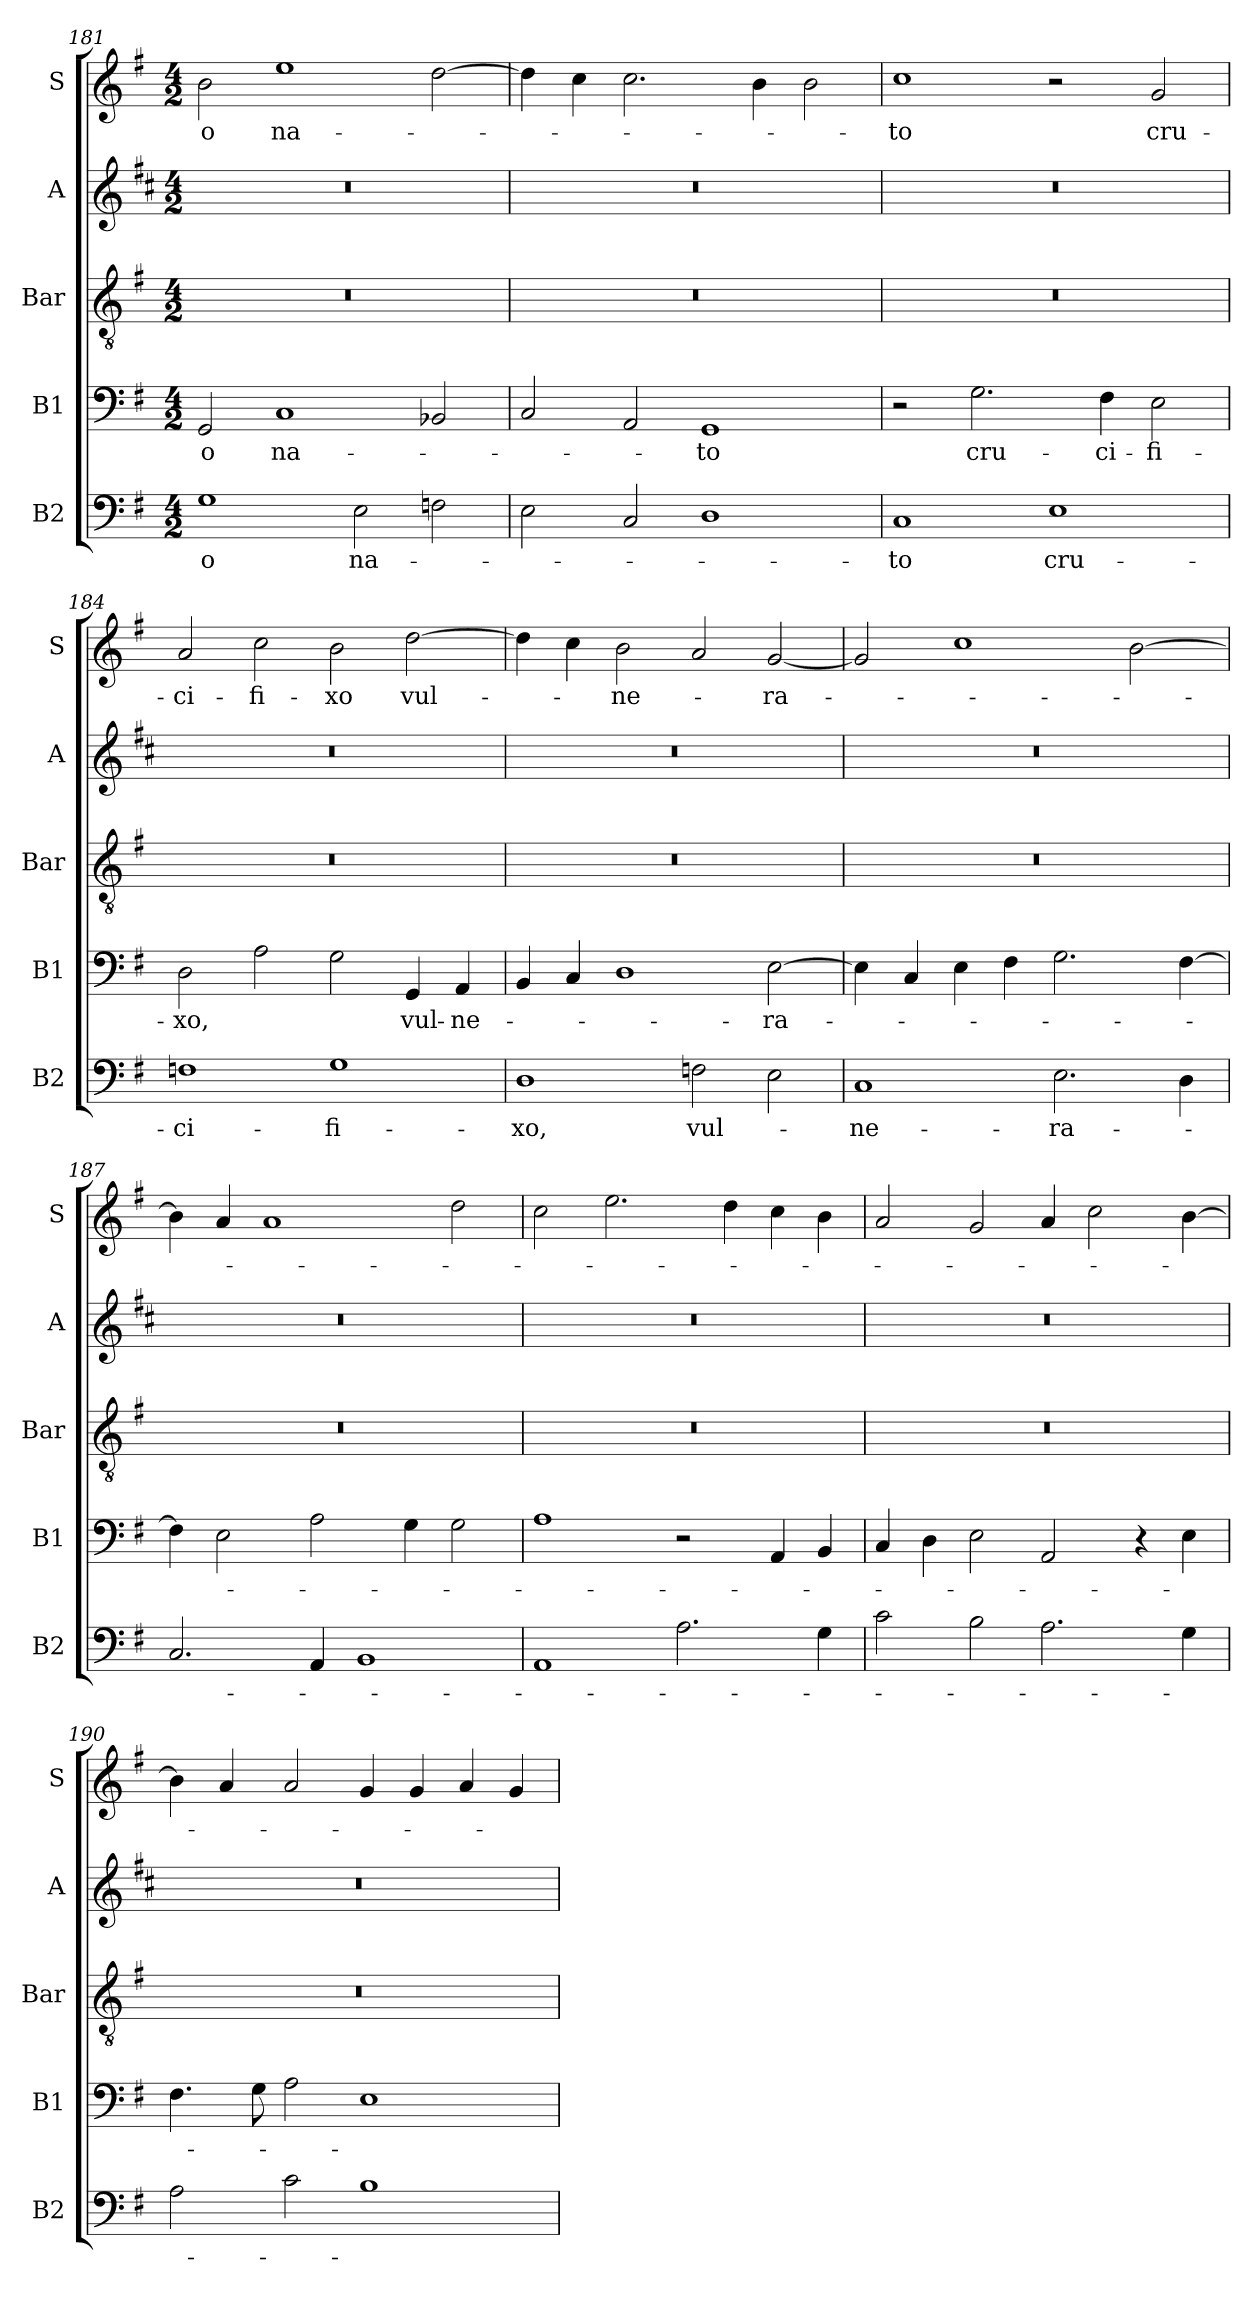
**kern	**text	**kern	**text	**kern	**kern	**kern	**text
*part5	*part5	*part4	*part4	*part3	*part2	*part1	*part1
*staff5	*staff5	*staff4	*staff4	*staff3	*staff2	*staff1	*staff1
*I"B2	*	*I"B1	*	*I"Bar	*I"A	*I"S	*
*I'B2	*	*I'B1	*	*I'Bar	*I'A	*I'S	*
*clefF4	*	*clefF4	*	*clefGv2	*clefG2	*clefG2	*
*	*	*	*	*	*ITrd4c7	*	*
*k[f#]	*	*k[f#]	*	*k[f#]	*k[f#]	*k[f#]	*
*M4/2	*	*M4/2	*	*M4/2	*M4/2	*M4/2	*
=181	=181	=181	=181	=181	=181	=181	=181
!	!LO:LY:b	!	!LO:LY:b	!	!	!	!LO:LY:b
1G	-o	2GG/	-o	0r	0r	2b\	-o
!	!	!	!LO:LY:b	!	!	!	!LO:LY:b
.	.	1C	na-	.	.	1ee	na-
!	!LO:LY:b	!	!	!	!	!	!
2E\	na-	.	.	.	.	.	.
2Fn\	.	2BB-i/	.	.	.	[2dd\	.
=182	=182	=182	=182	=182	=182	=182	=182
2E\	.	2C/	.	0r	0r	4dd\]	.
.	.	.	.	.	.	4cc\	.
2C/	.	2AA/	.	.	.	2.cc\	.
!	!	!	!LO:LY:b	!	!	!	!
1D	.	1GG	-to	.	.	.	.
.	.	.	.	.	.	4b\	.
.	.	.	.	.	.	2b\	.
=183	=183	=183	=183	=183	=183	=183	=183
!	!LO:LY:b	!	!	!	!	!	!LO:LY:b
1C	-to	2r	.	0r	0r	1cc	-to
!	!	!	!LO:LY:b	!	!	!	!
.	.	2.G\	cru-	.	.	.	.
!	!LO:LY:b	!	!	!	!	!	!
1E	cru-	.	.	.	.	2r	.
!	!	!	!LO:LY:b	!	!	!	!
.	.	4F#\	-ci-	.	.	.	.
!	!	!	!LO:LY:b	!	!	!	!LO:LY:b
.	.	2E\	-fi-	.	.	2g/	cru-
!!LO:LB:g=z
=184	=184	=184	=184	=184	=184	=184	=184
!	!LO:LY:b	!	!LO:LY:b	!	!	!	!LO:LY:b
1Fn	-ci-	2D\	-xo,	0r	0r	2a/	-ci-
!	!	!	!	!	!	!	!LO:LY:b
.	.	2A\	.	.	.	2cc\	-fi-
!	!LO:LY:b	!	!	!	!	!	!LO:LY:b
1G	-fi-	2G\	.	.	.	2b\	-xo
!	!	!	!LO:LY:b	!	!	!	!LO:LY:b
.	.	4GG/	vul-	.	.	[2dd\	vul-
!	!	!	!LO:LY:b	!	!	!	!
.	.	4AA/	-ne-	.	.	.	.
=185	=185	=185	=185	=185	=185	=185	=185
!	!LO:LY:b	!	!	!	!	!	!
1D	-xo,	4BB/	.	0r	0r	4dd\]	.
.	.	4C/	.	.	.	4cc\	.
!	!	!	!	!	!	!	!LO:LY:b
.	.	1D	.	.	.	2b\	-ne-
!	!LO:LY:b	!	!	!	!	!	!
2Fn\	vul-	.	.	.	.	2a/	.
!	!	!	!LO:LY:b	!	!	!	!LO:LY:b
2E\	.	[2E\	-ra-	.	.	[2g/	-ra-
=186	=186	=186	=186	=186	=186	=186	=186
!	!LO:LY:b	!	!	!	!	!	!
1C	-ne-	4E\]	.	0r	0r	2g/]	.
.	.	4C/	.	.	.	.	.
.	.	4E\	.	.	.	1cc	.
.	.	4F#\	.	.	.	.	.
!	!LO:LY:b	!	!	!	!	!	!
2.E\	-ra-	2.G\	.	.	.	.	.
.	.	.	.	.	.	[2b\	.
4D\	.	[4F#\	.	.	.	.	.
=187	=187	=187	=187	=187	=187	=187	=187
2.C/	.	4F#\]	.	0r	0r	4b\]	.
.	.	2E\	.	.	.	4a/	.
.	.	.	.	.	.	1a	.
4AA/	.	2A\	.	.	.	.	.
1BB	.	.	.	.	.	.	.
.	.	4G\	.	.	.	.	.
.	.	2G\	.	.	.	2dd\	.
=188	=188	=188	=188	=188	=188	=188	=188
1AA	.	1A	.	0r	0r	2cc\	.
.	.	.	.	.	.	2.ee\	.
2.A\	.	2r	.	.	.	.	.
.	.	.	.	.	.	4dd\	.
.	.	4AA/	.	.	.	4cc\	.
4G\	.	4BB/	.	.	.	4b\	.
=189	=189	=189	=189	=189	=189	=189	=189
2c\	.	4C/	.	0r	0r	2a/	.
.	.	4D\	.	.	.	.	.
2B\	.	2E\	.	.	.	2g/	.
2.A\	.	2AA/	.	.	.	4a/	.
.	.	.	.	.	.	2cc\	.
.	.	4r	.	.	.	.	.
4G\	.	4E\	.	.	.	[4b\	.
!!LO:LB:g=z
=190	=190	=190	=190	=190	=190	=190	=190
2A\	.	4.F#\	.	0r	0r	4b\]	.
.	.	.	.	.	.	4a/	.
.	.	8G\	.	.	.	.	.
2c\	.	2A\	.	.	.	2a/	.
1B	.	1E	.	.	.	4g/	.
.	.	.	.	.	.	4g/	.
.	.	.	.	.	.	4a/	.
.	.	.	.	.	.	4g/	.
=	=	=	=	=	=	=	=
*-	*-	*-	*-	*-	*-	*-	*-
